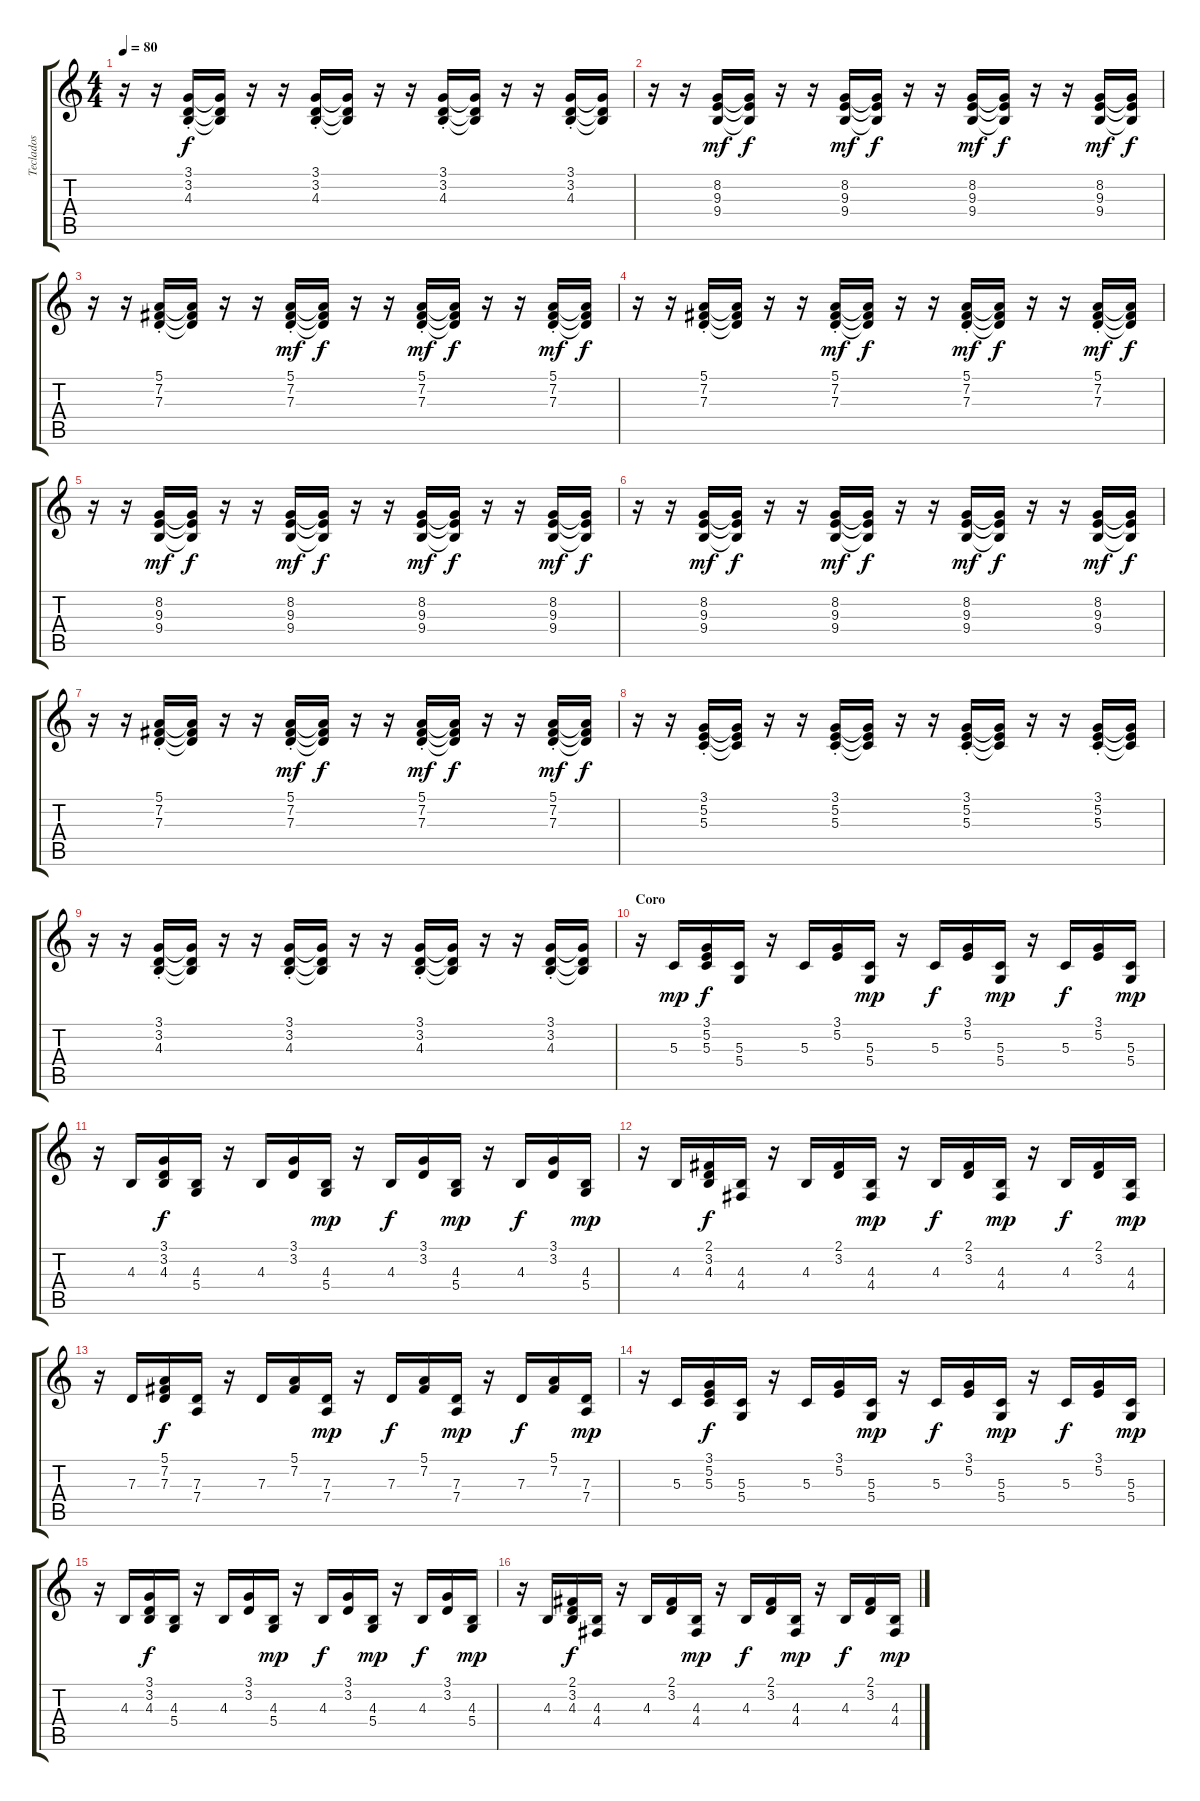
\track ("Teclados" "Teclados") {instrument drawbarorgan}
\staff {score tabs}
\tuning (E4 B3 G3 D3 A2 E2) {hide}
\ts (4 4)
\tempo 80
\clef g2
\ks c
r.16{dy f} r.16 (3.1{st} 3.2{st} 4.3{st}).16 (3.1{t} 3.2{t} 4.3{t}).16 r.16 r.16 (3.1{st} 3.2{st} 4.3{st}).16 (3.1{t} 3.2{t} 4.3{t}).16 r.16 r.16 (3.1{st} 3.2{st} 4.3{st}).16 (3.1{t} 3.2{t} 4.3{t}).16 r.16 r.16 (3.1{st} 3.2{st} 4.3{st}).16 (3.1{t} 3.2{t} 4.3{t}).16 |
r.16 r.16 (8.2 9.3 9.4).16{dy mf} (8.2{t} 9.3{t} 9.4{t}).16{dy f} r.16 r.16 (8.2 9.3 9.4).16{dy mf} (8.2{t} 9.3{t} 9.4{t}).16{dy f} r.16 r.16 (8.2 9.3 9.4).16{dy mf} (8.2{t} 9.3{t} 9.4{t}).16{dy f} r.16 r.16 (8.2 9.3 9.4).16{dy mf} (8.2{t} 9.3{t} 9.4{t}).16{dy f} |
r.16 r.16 (5.1{st} 7.2{st} 7.3{st}).16 (5.1{t} 7.2{t} 7.3{t}).16 r.16 r.16 (5.1{st} 7.2{st} 7.3).16{dy mf} (5.1{t} 7.2{t} 7.3{t}).16{dy f} r.16 r.16 (5.1{st} 7.2{st} 7.3).16{dy mf} (5.1{t} 7.2{t} 7.3{t}).16{dy f} r.16 r.16 (5.1{st} 7.2{st} 7.3).16{dy mf} (5.1{t} 7.2{t} 7.3{t}).16{dy f} |
r.16 r.16 (5.1{st} 7.2{st} 7.3{st}).16 (5.1{t} 7.2{t} 7.3{t}).16 r.16 r.16 (5.1{st} 7.2{st} 7.3).16{dy mf} (5.1{t} 7.2{t} 7.3{t}).16{dy f} r.16 r.16 (5.1{st} 7.2{st} 7.3).16{dy mf} (5.1{t} 7.2{t} 7.3{t}).16{dy f} r.16 r.16 (5.1{st} 7.2{st} 7.3).16{dy mf} (5.1{t} 7.2{t} 7.3{t}).16{dy f} |
r.16 r.16 (8.2 9.3 9.4).16{dy mf} (8.2{t} 9.3{t} 9.4{t}).16{dy f} r.16 r.16 (8.2 9.3 9.4).16{dy mf} (8.2{t} 9.3{t} 9.4{t}).16{dy f} r.16 r.16 (8.2 9.3 9.4).16{dy mf} (8.2{t} 9.3{t} 9.4{t}).16{dy f} r.16 r.16 (8.2 9.3 9.4).16{dy mf} (8.2{t} 9.3{t} 9.4{t}).16{dy f} |
r.16 r.16 (8.2 9.3 9.4).16{dy mf} (8.2{t} 9.3{t} 9.4{t}).16{dy f} r.16 r.16 (8.2 9.3 9.4).16{dy mf} (8.2{t} 9.3{t} 9.4{t}).16{dy f} r.16 r.16 (8.2 9.3 9.4).16{dy mf} (8.2{t} 9.3{t} 9.4{t}).16{dy f} r.16 r.16 (8.2 9.3 9.4).16{dy mf} (8.2{t} 9.3{t} 9.4{t}).16{dy f} |
r.16 r.16 (5.1{st} 7.2{st} 7.3{st}).16 (5.1{t} 7.2{t} 7.3{t}).16 r.16 r.16 (5.1{st} 7.2{st} 7.3).16{dy mf} (5.1{t} 7.2{t} 7.3{t}).16{dy f} r.16 r.16 (5.1{st} 7.2{st} 7.3).16{dy mf} (5.1{t} 7.2{t} 7.3{t}).16{dy f} r.16 r.16 (5.1{st} 7.2{st} 7.3).16{dy mf} (5.1{t} 7.2{t} 7.3{t}).16{dy f} |
r.16 r.16 (3.1{st} 5.2{st} 5.3{st}).16 (3.1{t} 5.2{t} 5.3{t}).16 r.16 r.16 (3.1{st} 5.2{st} 5.3{st}).16 (3.1{t} 5.2{t} 5.3{t}).16 r.16 r.16 (3.1{st} 5.2{st} 5.3{st}).16 (3.1{t} 5.2{t} 5.3{t}).16 r.16 r.16 (3.1{st} 5.2{st} 5.3{st}).16 (3.1{t} 5.2{t} 5.3{t}).16 |
r.16 r.16 (3.1{st} 3.2{st} 4.3{st}).16 (3.1{t} 3.2{t} 4.3{t}).16 r.16 r.16 (3.1{st} 3.2{st} 4.3{st}).16 (3.1{t} 3.2{t} 4.3{t}).16 r.16 r.16 (3.1{st} 3.2{st} 4.3{st}).16 (3.1{t} 3.2{t} 4.3{t}).16 r.16 r.16 (3.1{st} 3.2{st} 4.3{st}).16 (3.1{t} 3.2{t} 4.3{t}).16 |
\section ("" "Coro")
r.16{volume 15} 5.3.16{dy mp} (3.1 5.2 5.3).16{dy f} (5.3 5.4).16 r.16 5.3.16 (3.1 5.2).16 (5.3 5.4).16{dy mp} r.16 5.3.16{dy f} (3.1 5.2).16 (5.3 5.4).16{dy mp} r.16 5.3.16{dy f} (3.1 5.2).16 (5.3 5.4).16{dy mp} |
r.16 4.3.16 (3.1 3.2 4.3).16{dy f} (4.3 5.4).16 r.16 4.3.16 (3.1 3.2).16 (4.3 5.4).16{dy mp} r.16 4.3.16{dy f} (3.1 3.2).16 (4.3 5.4).16{dy mp} r.16 4.3.16{dy f} (3.1 3.2).16 (4.3 5.4).16{dy mp} |
r.16 4.3.16 (2.1 3.2 4.3).16{dy f} (4.3 4.4).16 r.16 4.3.16 (2.1 3.2).16 (4.3 4.4).16{dy mp} r.16 4.3.16{dy f} (2.1 3.2).16 (4.3 4.4).16{dy mp} r.16 4.3.16{dy f} (2.1 3.2).16 (4.3 4.4).16{dy mp} |
r.16 7.3.16 (5.1 7.2 7.3).16{dy f} (7.3 7.4).16 r.16 7.3.16 (5.1 7.2).16 (7.3 7.4).16{dy mp} r.16 7.3.16{dy f} (5.1 7.2).16 (7.3 7.4).16{dy mp} r.16 7.3.16{dy f} (5.1 7.2).16 (7.3 7.4).16{dy mp} |
r.16{volume 13} 5.3.16 (3.1 5.2 5.3).16{dy f} (5.3 5.4).16 r.16 5.3.16 (3.1 5.2).16 (5.3 5.4).16{dy mp} r.16 5.3.16{dy f} (3.1 5.2).16 (5.3 5.4).16{dy mp} r.16 5.3.16{dy f} (3.1 5.2).16 (5.3 5.4).16{dy mp} |
r.16 4.3.16 (3.1 3.2 4.3).16{dy f} (4.3 5.4).16 r.16 4.3.16 (3.1 3.2).16 (4.3 5.4).16{dy mp} r.16 4.3.16{dy f} (3.1 3.2).16 (4.3 5.4).16{dy mp} r.16 4.3.16{dy f} (3.1 3.2).16 (4.3 5.4).16{dy mp} |
r.16 4.3.16 (2.1 3.2 4.3).16{dy f} (4.3 4.4).16 r.16 4.3.16 (2.1 3.2).16 (4.3 4.4).16{dy mp} r.16 4.3.16{dy f} (2.1 3.2).16 (4.3 4.4).16{dy mp} r.16 4.3.16{dy f} (2.1 3.2).16 (4.3 4.4).16{dy mp}
